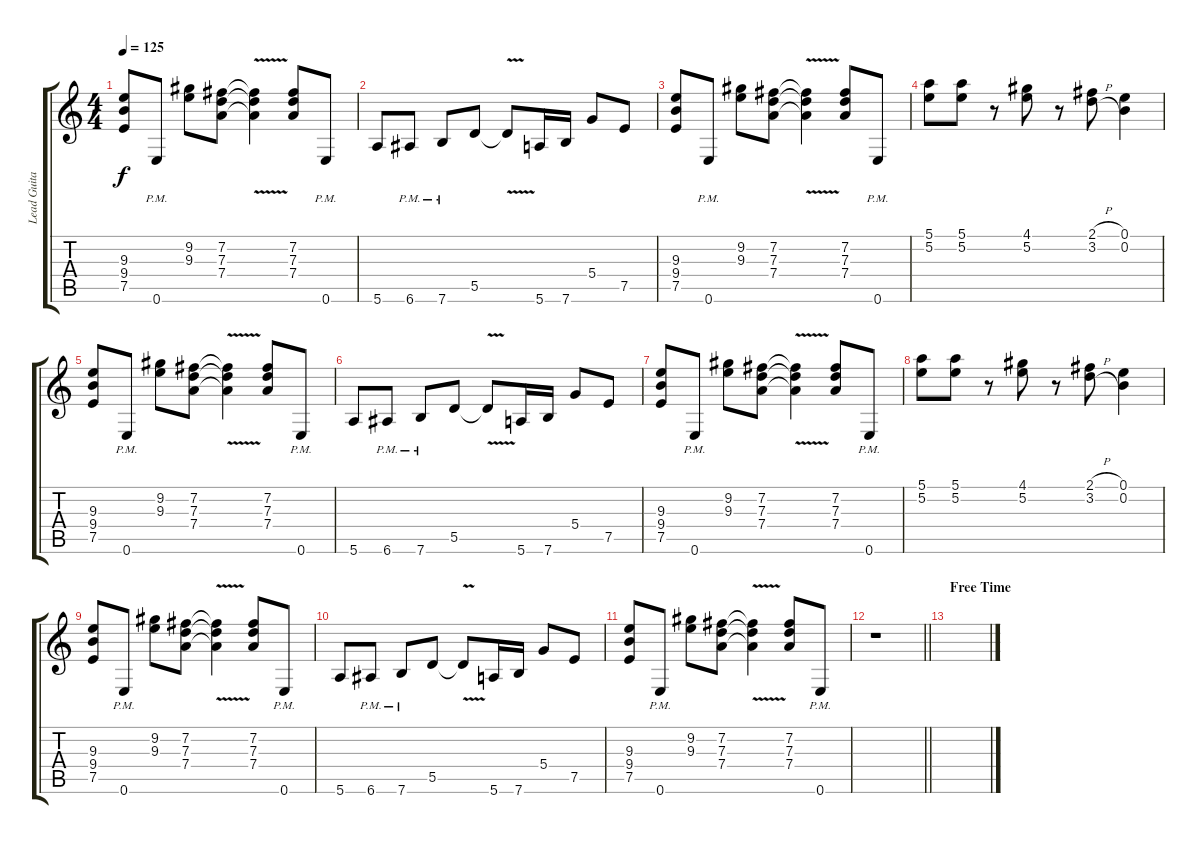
\track ("Lead Guitar" "Lead Guita") {instrument distortionguitar}
\staff {score tabs}
\tuning (E4 B3 G3 D3 A2 E2) {hide}
\ts (4 4)
\tempo 125
\clef g2
\ks c
(9.3 9.4 7.5).8{dy f} 0.6{pm}.8 (9.2 9.3).8 (7.2 7.3 7.4).8 (7.2{v t} 7.3{v t} 7.4{v t}).4 (7.2 7.3 7.4).8 0.6{pm}.8 |
5.6.8 6.6{pm}.8 7.6{pm}.8 5.5.8 5.5{v t}.8 5.6.16 7.6.16 5.4.8 7.5.8 |
(9.3 9.4 7.5).8 0.6{pm}.8 (9.2 9.3).8 (7.2 7.3 7.4).8 (7.2{v t} 7.3{v t} 7.4{v t}).4 (7.2 7.3 7.4).8 0.6{pm}.8 |
(5.1 5.2).8 (5.1 5.2).8 r.8 (4.1 5.2).8 r.8 (2.1{h} 3.2{h}).8 (0.1 0.2).4 |
(9.3 9.4 7.5).8 0.6{pm}.8 (9.2 9.3).8 (7.2 7.3 7.4).8 (7.2{v t} 7.3{v t} 7.4{v t}).4 (7.2 7.3 7.4).8 0.6{pm}.8 |
5.6.8 6.6{pm}.8 7.6{pm}.8 5.5.8 5.5{v t}.8 5.6.16 7.6.16 5.4.8 7.5.8 |
(9.3 9.4 7.5).8 0.6{pm}.8 (9.2 9.3).8 (7.2 7.3 7.4).8 (7.2{v t} 7.3{v t} 7.4{v t}).4 (7.2 7.3 7.4).8 0.6{pm}.8 |
(5.1 5.2).8 (5.1 5.2).8 r.8 (4.1 5.2).8 r.8 (2.1{h} 3.2{h}).8 (0.1 0.2).4 |
(9.3 9.4 7.5).8 0.6{pm}.8 (9.2 9.3).8 (7.2 7.3 7.4).8 (7.2{v t} 7.3{v t} 7.4{v t}).4 (7.2 7.3 7.4).8 0.6{pm}.8 |
5.6.8 6.6{pm}.8 7.6{pm}.8 5.5.8 5.5{v t}.8 5.6.16 7.6.16 5.4.8 7.5.8 |
(9.3 9.4 7.5).8 0.6{pm}.8 (9.2 9.3).8 (7.2 7.3 7.4).8 (7.2{v t} 7.3{v t} 7.4{v t}).4 (7.2 7.3 7.4).8 0.6{pm}.8 |
\barLineRight lightlight
r.1 |
\section ("" "Free Time")
